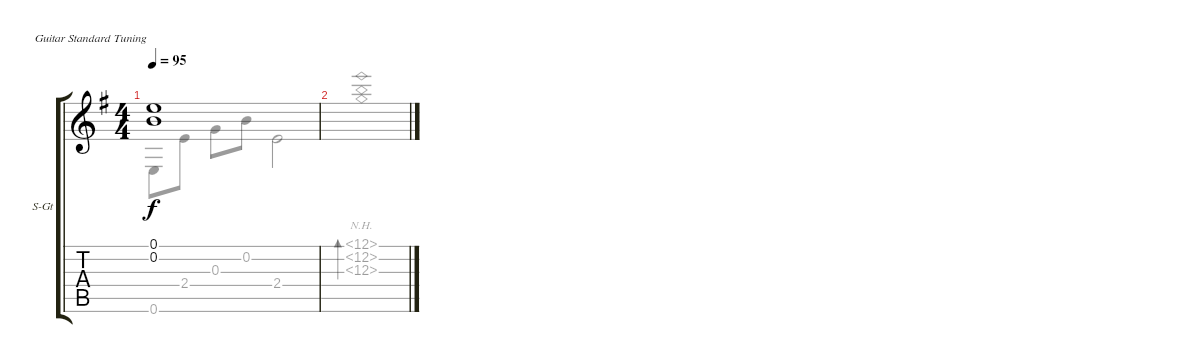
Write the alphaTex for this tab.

\defaultSystemsLayout 4
\bracketExtendMode groupsimilarinstruments
\firstSystemTrackNameOrientation horizontal
\otherSystemsTrackNameOrientation horizontal
\track ("Steel Guitar" "S-Gt") {instrument acousticguitarsteel}
\staff {score tabs}
\tuning (E4 B3 G3 D3 A2 E2)
\voice
\ts (4 4)
\tempo 95
\clef g2
\ks g
(0.2 0.1).1{dy f} |
\voice
\clef g2
\ottava regular
\simile none
\ks g
0.6.8{dy f} 2.4.8 0.3.8 0.2.8 2.4.2 |
(12.1{nh} 12.2{nh} 12.3{nh}).1{bd 64}
